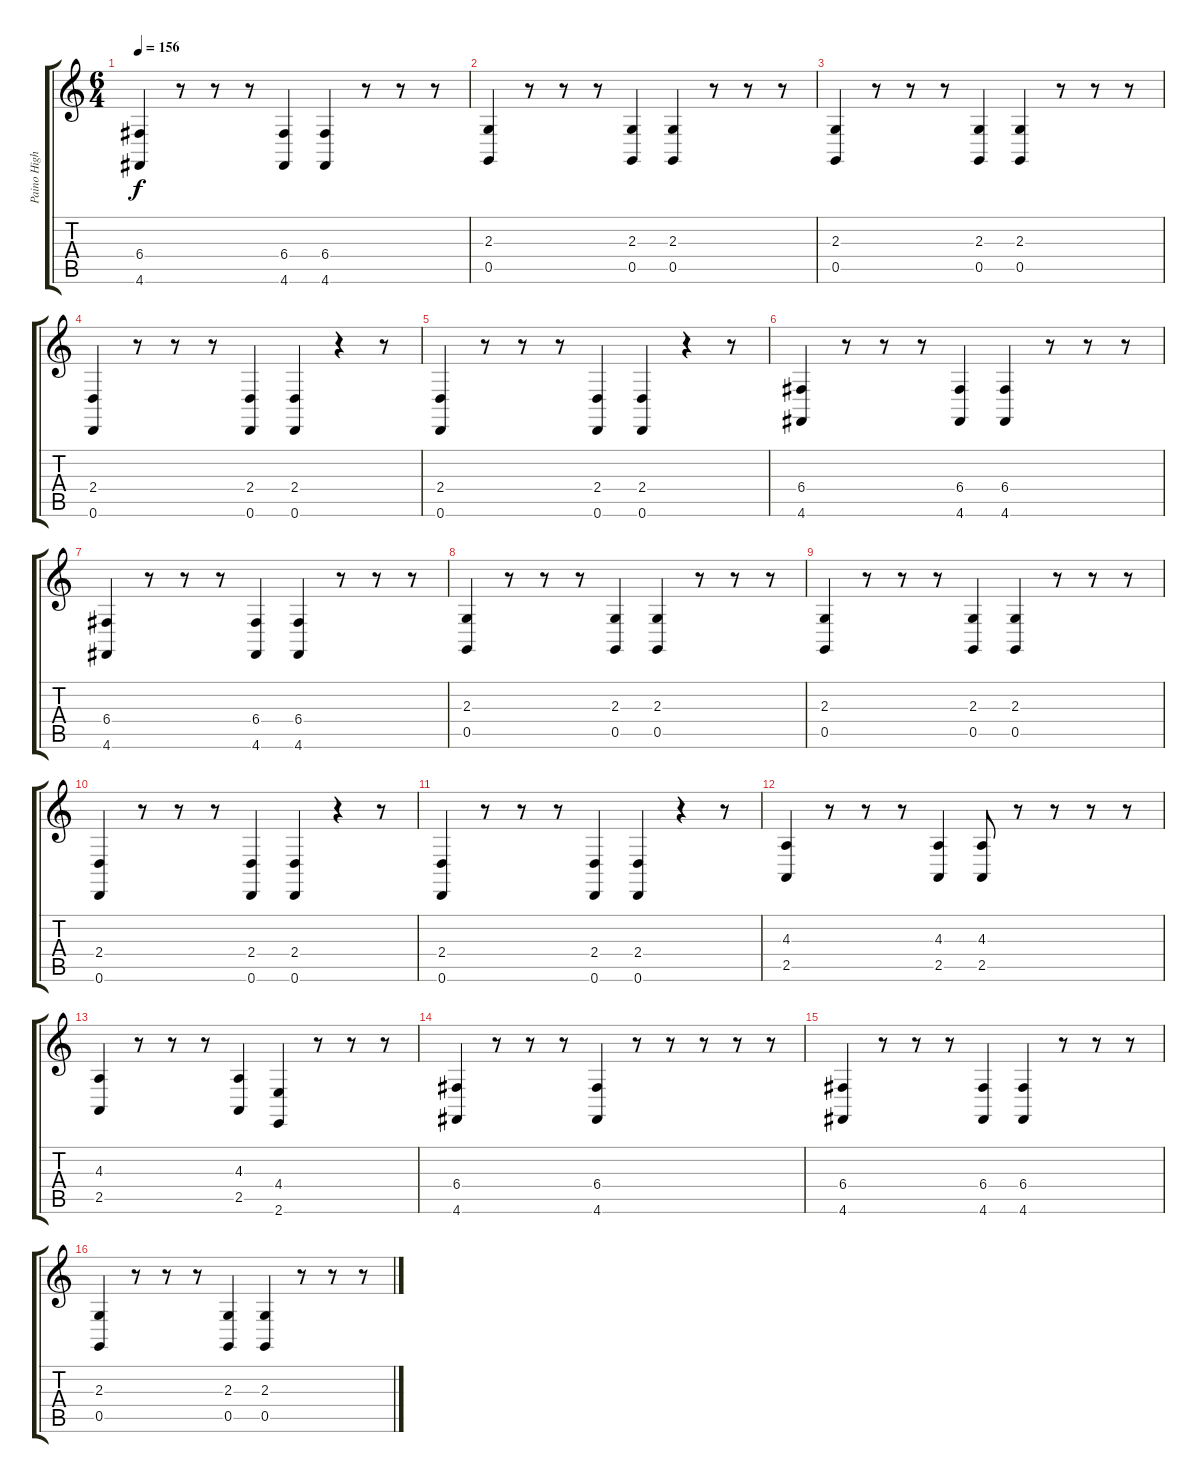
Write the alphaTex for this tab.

\track ("Paino High" "Paino High") {instrument acousticgrandpiano}
\staff {score tabs}
\tuning (D4 A3 F3 C3 G2 D2) {hide}
\ts (6 4)
\tempo 156
\clef g2
\ks c
(6.4 4.6).4{dy f} r.8 r.8 r.8 (6.4 4.6).4 (6.4 4.6).4 r.8 r.8 r.8 |
(2.3 0.5).4 r.8 r.8 r.8 (2.3 0.5).4 (2.3 0.5).4 r.8 r.8 r.8 |
(2.3 0.5).4 r.8 r.8 r.8 (2.3 0.5).4 (2.3 0.5).4 r.8 r.8 r.8 |
(2.4 0.6).4 r.8 r.8 r.8 (2.4 0.6).4 (2.4 0.6).4 r.4 r.8 |
(2.4 0.6).4 r.8 r.8 r.8 (2.4 0.6).4 (2.4 0.6).4 r.4 r.8 |
(6.4 4.6).4 r.8 r.8 r.8 (6.4 4.6).4 (6.4 4.6).4 r.8 r.8 r.8 |
(6.4 4.6).4 r.8 r.8 r.8 (6.4 4.6).4 (6.4 4.6).4 r.8 r.8 r.8 |
(2.3 0.5).4 r.8 r.8 r.8 (2.3 0.5).4 (2.3 0.5).4 r.8 r.8 r.8 |
(2.3 0.5).4 r.8 r.8 r.8 (2.3 0.5).4 (2.3 0.5).4 r.8 r.8 r.8 |
(2.4 0.6).4 r.8 r.8 r.8 (2.4 0.6).4 (2.4 0.6).4 r.4 r.8 |
(2.4 0.6).4 r.8 r.8 r.8 (2.4 0.6).4 (2.4 0.6).4 r.4 r.8 |
(4.3 2.5).4 r.8 r.8 r.8 (4.3 2.5).4 (4.3 2.5).8 r.8 r.8 r.8 r.8 |
(4.3 2.5).4 r.8 r.8 r.8 (4.3 2.5).4 (4.4 2.6).4 r.8 r.8 r.8 |
(6.4 4.6).4 r.8 r.8 r.8 (6.4 4.6).4 r.8 r.8 r.8 r.8 r.8 |
(6.4 4.6).4 r.8 r.8 r.8 (6.4 4.6).4 (6.4 4.6).4 r.8 r.8 r.8 |
(2.3 0.5).4 r.8 r.8 r.8 (2.3 0.5).4 (2.3 0.5).4 r.8 r.8 r.8
